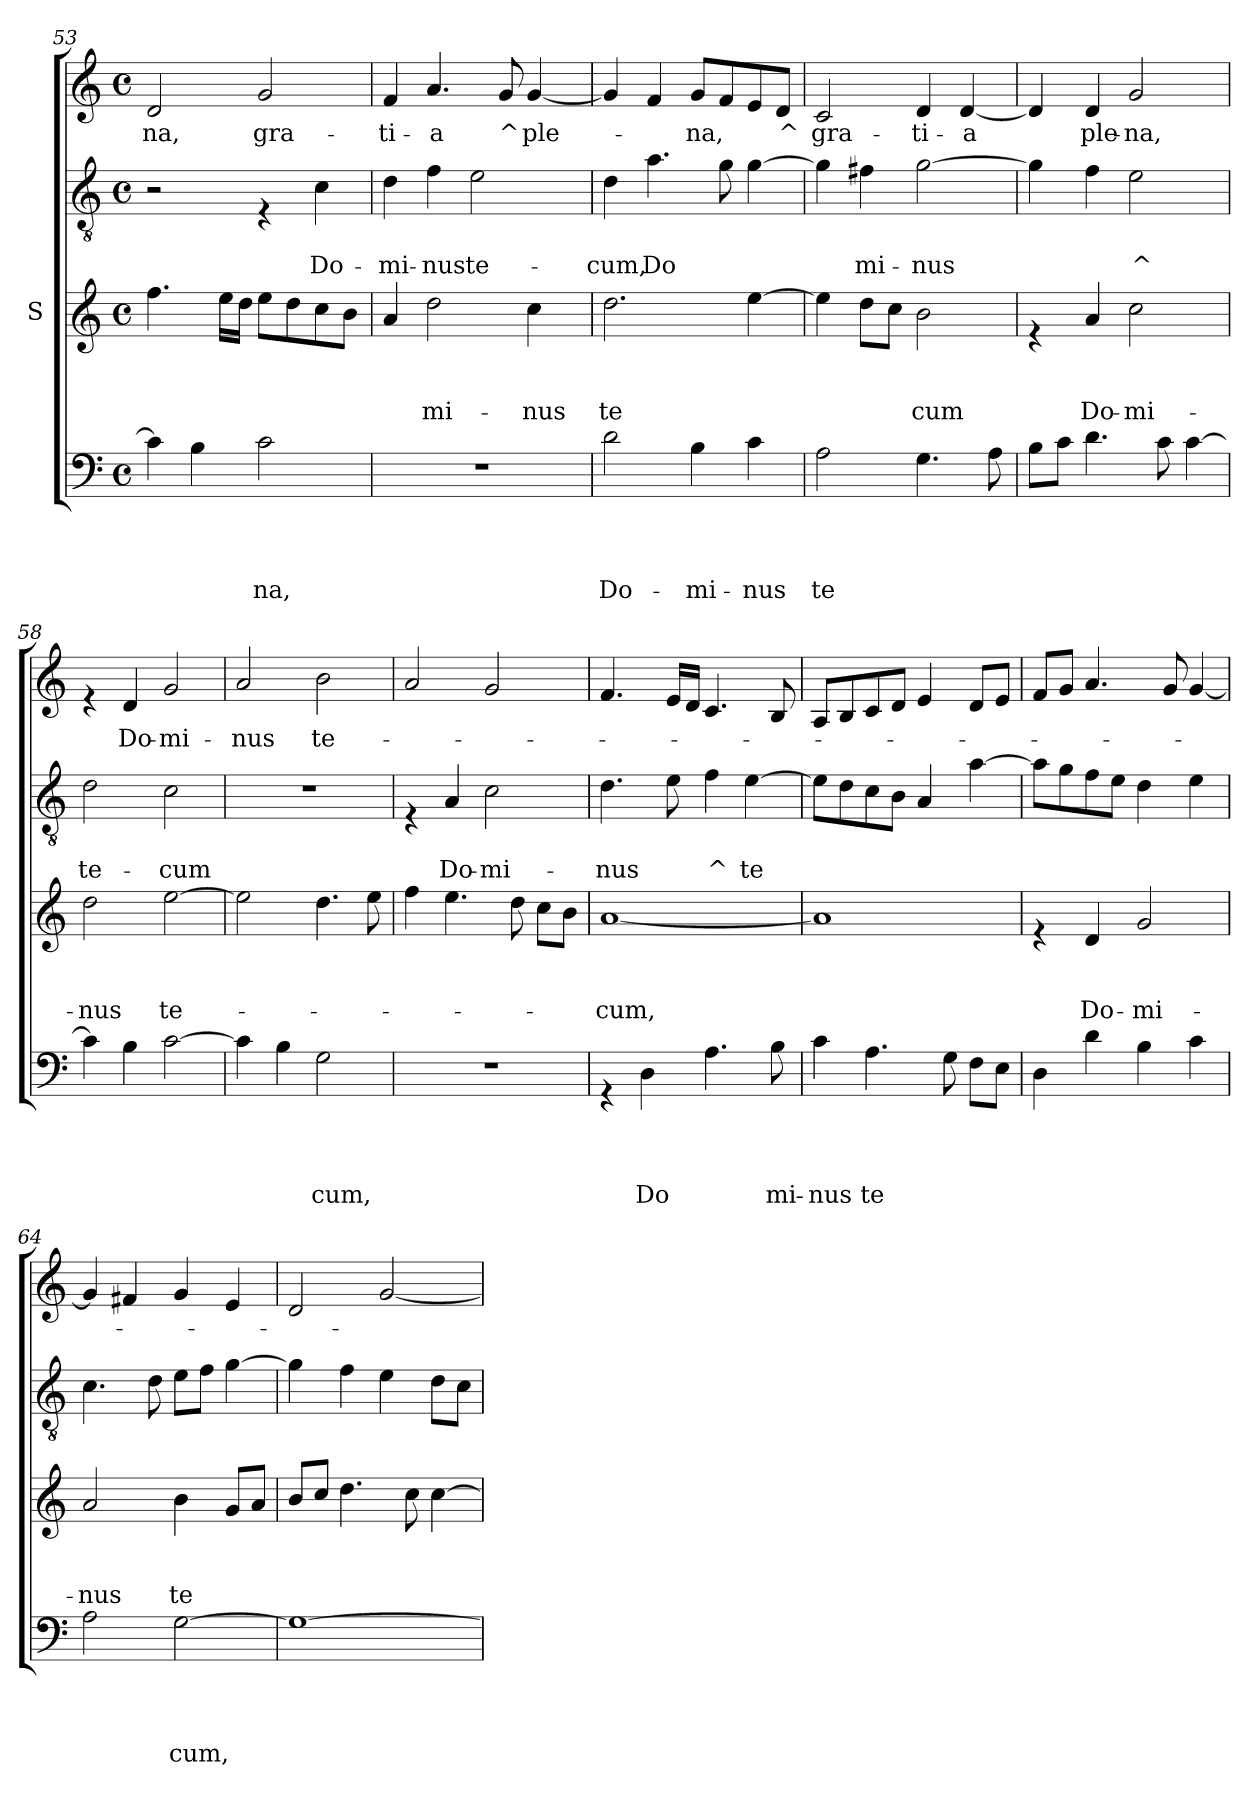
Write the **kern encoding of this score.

**kern	**text	**text	**text	**text	**kern	**text	**text	**text	**kern	**text	**text	**kern	**text
*part4	*part4	*part4	*part4	*part4	*part3	*part3	*part3	*part3	*part2	*part2	*part2	*part1	*part1
*staff4	*staff4	*staff4	*staff4	*staff4	*staff3	*staff3	*staff3	*staff3	*staff2	*staff2	*staff2	*staff1	*staff1
*	*	*	*	*	*I"S	*	*	*	*	*	*	*	*
*clefF4	*	*	*	*	*clefG2	*	*	*	*clefGv2	*	*	*clefG2	*
*k[]	*	*	*	*	*k[]	*	*	*	*k[]	*	*	*k[]	*
*C:	*	*	*	*	*C:	*	*	*	*C:	*	*	*C:	*
*M4/4	*	*	*	*	*M4/4	*	*	*	*M4/4	*	*	*M4/4	*
*met(c)	*	*	*	*	*met(c)	*	*	*	*met(c)	*	*	*met(c)	*
=53	=53	=53	=53	=53	=53	=53	=53	=53	=53	=53	=53	=53	=53
!	!	!	!	!	!	!	!	!	!	!	!	!	!LO:LY:b
4c\]	.	.	.	.	4.ff\	.	.	.	2r	.	.	2d/	-na,
4B\	.	.	.	.	.	.	.	.	.	.	.	.	.
.	.	.	.	.	16ee\LL	.	.	.	.	.	.	.	.
.	.	.	.	.	16dd\JJ	.	.	.	.	.	.	.	.
!	!	!	!	!LO:LY:b	!	!	!	!	!	!	!	!	!LO:LY:b
2c\	.	.	.	-na,	8ee\L	.	.	.	4rE	.	.	2g/	gra-
.	.	.	.	.	8dd\	.	.	.	.	.	.	.	.
!	!	!	!	!	!	!	!	!	!	!	!LO:LY:b	!	!
.	.	.	.	.	8cc\	.	.	.	4c\	.	Do-	.	.
.	.	.	.	.	8b\J	.	.	.	.	.	.	.	.
=54	=54	=54	=54	=54	=54	=54	=54	=54	=54	=54	=54	=54	=54
!	!	!	!	!	!	!	!	!	!	!	!LO:LY:b	!	!LO:LY:b
1r	.	.	.	.	4a/	.	.	.	4d\	.	-mi-	4f/	-ti-
!	!	!	!	!	!	!	!	!LO:LY:b	!	!	!LO:LY:b	!	!LO:LY:b
.	.	.	.	.	2dd\	.	.	-mi-	4f\	.	-nus	4.a/	-a
!	!	!	!	!	!	!	!	!	!	!	!LO:LY:b	!	!
.	.	.	.	.	.	.	.	.	2e\	.	te-	.	.
!	!	!	!	!	!	!	!	!	!	!	!	!	!LO:LY:b
.	.	.	.	.	.	.	.	.	.	.	.	8g/	^
!	!	!	!	!	!	!	!	!LO:LY:b	!	!	!	!	!LO:LY:b
.	.	.	.	.	4cc\	.	.	-nus	.	.	.	[<4g/	ple-
!!LO:LB:g=z
=55	=55	=55	=55	=55	=55	=55	=55	=55	=55	=55	=55	=55	=55
!	!	!	!	!LO:LY:b	!	!	!	!LO:LY:b	!	!	!LO:LY:b	!	!
2d\	.	.	.	Do-	2.dd\	.	.	te	4d\	.	-cum,	4g/]	.
!	!	!	!	!	!	!	!	!	!	!	!LO:LY:b	!	!
.	.	.	.	.	.	.	.	.	4.a\	.	Do	4f/	.
!	!	!	!	!LO:LY:b	!	!	!	!	!	!	!	!	!LO:LY:b
4B\	.	.	.	-mi-	.	.	.	.	.	.	.	8g/L	-na,
.	.	.	.	.	.	.	.	.	8g\	.	.	8f/	.
!	!	!	!	!LO:LY:b	!	!	!	!	!	!	!	!	!
4c\	.	.	.	-nus	[>4ee\	.	.	.	[>4g\	.	.	8e/	.
!	!	!	!	!	!	!	!	!	!	!	!	!	!LO:LY:b
.	.	.	.	.	.	.	.	.	.	.	.	8d/J	^
=56	=56	=56	=56	=56	=56	=56	=56	=56	=56	=56	=56	=56	=56
!	!	!	!	!LO:LY:b	!	!	!	!	!	!	!	!	!LO:LY:b
2A\	.	.	.	te	4ee\]	.	.	.	4g\]	.	.	2c/	gra-
!	!	!	!	!	!	!	!	!	!	!	!LO:LY:b	!	!
.	.	.	.	.	8dd\L	.	.	.	4f#X\	.	mi-	.	.
.	.	.	.	.	8cc\J	.	.	.	.	.	.	.	.
!	!	!	!	!	!	!	!	!LO:LY:b	!	!	!LO:LY:b	!	!LO:LY:b
4.G\	.	.	.	.	2b\	.	.	cum	[>2g\	.	-nus	4d/	-ti-
!	!	!	!	!	!	!	!	!	!	!	!	!	!LO:LY:b
.	.	.	.	.	.	.	.	.	.	.	.	[<4d/	-a
8A\	.	.	.	.	.	.	.	.	.	.	.	.	.
=57	=57	=57	=57	=57	=57	=57	=57	=57	=57	=57	=57	=57	=57
8B\L	.	.	.	.	4re	.	.	.	4g\]	.	.	4d/]	.
8c\J	.	.	.	.	.	.	.	.	.	.	.	.	.
!	!	!	!	!	!	!	!	!LO:LY:b	!	!	!	!	!LO:LY:b
4.d\	.	.	.	.	4a/	.	.	Do-	4f\	.	.	4d/	ple-
!	!	!	!	!	!	!	!	!LO:LY:b	!	!	!LO:LY:b	!	!LO:LY:b
.	.	.	.	.	2cc\	.	.	-mi-	2e\	.	^	2g/	-na,
8c\	.	.	.	.	.	.	.	.	.	.	.	.	.
[>4c\	.	.	.	.	.	.	.	.	.	.	.	.	.
=58	=58	=58	=58	=58	=58	=58	=58	=58	=58	=58	=58	=58	=58
!	!	!	!	!	!	!	!	!LO:LY:b	!	!	!LO:LY:b	!	!
4c\]	.	.	.	.	2dd\	.	.	-nus	2d\	.	te-	4re	.
!	!	!	!	!	!	!	!	!	!	!	!	!	!LO:LY:b
4B\	.	.	.	.	.	.	.	.	.	.	.	4d/	Do-
!	!	!	!	!	!	!	!	!LO:LY:b	!	!	!LO:LY:b	!	!LO:LY:b
[>2c\	.	.	.	.	[>2ee\	.	.	te-	2c\	.	-cum	2g/	-mi-
=59	=59	=59	=59	=59	=59	=59	=59	=59	=59	=59	=59	=59	=59
!	!	!	!	!	!	!	!	!	!	!	!	!	!LO:LY:b
4c\]	.	.	.	.	2ee\]	.	.	.	1r	.	.	2a/	-nus
4B\	.	.	.	.	.	.	.	.	.	.	.	.	.
!	!	!	!	!LO:LY:b	!	!	!	!	!	!	!	!	!LO:LY:b
2G\	.	.	.	cum,	4.dd\	.	.	.	.	.	.	2b\	te-
.	.	.	.	.	8ee\	.	.	.	.	.	.	.	.
!!LO:LB:g=z
=60	=60	=60	=60	=60	=60	=60	=60	=60	=60	=60	=60	=60	=60
1r	.	.	.	.	4ff\	.	.	.	4rE	.	.	2a/	.
!	!	!	!	!	!	!	!	!	!	!	!LO:LY:b	!	!
.	.	.	.	.	4.ee\	.	.	.	4A/	.	Do-	.	.
!	!	!	!	!	!	!	!	!	!	!	!LO:LY:b	!	!
.	.	.	.	.	.	.	.	.	2c\	.	-mi-	2g/	.
.	.	.	.	.	8dd\	.	.	.	.	.	.	.	.
.	.	.	.	.	8cc\L	.	.	.	.	.	.	.	.
.	.	.	.	.	8b\J	.	.	.	.	.	.	.	.
=61	=61	=61	=61	=61	=61	=61	=61	=61	=61	=61	=61	=61	=61
!	!	!	!	!	!	!	!	!LO:LY:b	!	!	!LO:LY:b	!	!
4rGG	.	.	.	.	[<1a	.	.	-cum,	4.d\	.	-nus	4.f/	.
!	!	!	!	!LO:LY:b	!	!	!	!	!	!	!	!	!
4D\	.	.	.	Do	.	.	.	.	.	.	.	.	.
.	.	.	.	.	.	.	.	.	8e\	.	.	16e/LL	.
.	.	.	.	.	.	.	.	.	.	.	.	16d/JJ	.
!	!	!	!	!	!	!	!	!	!	!	!LO:LY:b	!	!
4.A\	.	.	.	.	.	.	.	.	4f\	.	^	4.c/	.
!	!	!	!	!	!	!	!	!	!	!	!LO:LY:b	!	!
.	.	.	.	.	.	.	.	.	[>4e\	.	te	.	.
!	!	!	!	!LO:LY:b	!	!	!	!	!	!	!	!	!
8B\	.	.	.	mi-	.	.	.	.	.	.	.	8B/	.
=62	=62	=62	=62	=62	=62	=62	=62	=62	=62	=62	=62	=62	=62
!	!	!	!	!LO:LY:b	!	!	!	!	!	!	!	!	!
4c\	.	.	.	-nus	1a]	.	.	.	8e\L]	.	.	8A/L	.
.	.	.	.	.	.	.	.	.	8d\	.	.	8B/	.
!	!	!	!	!LO:LY:b	!	!	!	!	!	!	!	!	!
4.A\	.	.	.	te	.	.	.	.	8c\	.	.	8c/	.
.	.	.	.	.	.	.	.	.	8B\J	.	.	8d/J	.
.	.	.	.	.	.	.	.	.	4A/	.	.	4e/	.
8G\	.	.	.	.	.	.	.	.	.	.	.	.	.
8F\L	.	.	.	.	.	.	.	.	[>4a\	.	.	8d/L	.
8E\J	.	.	.	.	.	.	.	.	.	.	.	8e/J	.
=63	=63	=63	=63	=63	=63	=63	=63	=63	=63	=63	=63	=63	=63
4D\	.	.	.	.	4re	.	.	.	8a\L]	.	.	8f/L	.
.	.	.	.	.	.	.	.	.	8g\	.	.	8g/J	.
!	!	!	!	!	!	!	!	!LO:LY:b	!	!	!	!	!
4d\	.	.	.	.	4d/	.	.	Do-	8f\	.	.	4.a/	.
.	.	.	.	.	.	.	.	.	8e\J	.	.	.	.
!	!	!	!	!	!	!	!	!LO:LY:b	!	!	!	!	!
4B\	.	.	.	.	2g/	.	.	-mi-	4d\	.	.	.	.
.	.	.	.	.	.	.	.	.	.	.	.	8g/	.
4c\	.	.	.	.	.	.	.	.	4e\	.	.	[<4g/	.
=64	=64	=64	=64	=64	=64	=64	=64	=64	=64	=64	=64	=64	=64
!	!	!	!	!	!	!	!	!LO:LY:b	!	!	!	!	!
2A\	.	.	.	.	2a/	.	.	-nus	4.c\	.	.	4g/]	.
.	.	.	.	.	.	.	.	.	.	.	.	4f#X/	.
.	.	.	.	.	.	.	.	.	8d\	.	.	.	.
!	!	!	!	!LO:LY:b	!	!	!	!LO:LY:b	!	!	!	!	!
[>2G\	.	.	.	cum,	4b\	.	.	te	8e\L	.	.	4g/	.
.	.	.	.	.	.	.	.	.	8f\J	.	.	.	.
.	.	.	.	.	8g/L	.	.	.	[>4g\	.	.	4e/	.
.	.	.	.	.	8a/J	.	.	.	.	.	.	.	.
!!LO:PB:g=z
=65	=65	=65	=65	=65	=65	=65	=65	=65	=65	=65	=65	=65	=65
1G_	.	.	.	.	8b/L	.	.	.	4g\]	.	.	2d/	.
.	.	.	.	.	8cc/J	.	.	.	.	.	.	.	.
.	.	.	.	.	4.dd\	.	.	.	4f\	.	.	.	.
.	.	.	.	.	.	.	.	.	4e\	.	.	[<2g/	.
.	.	.	.	.	8cc\	.	.	.	.	.	.	.	.
.	.	.	.	.	[>4cc\	.	.	.	8d\L	.	.	.	.
.	.	.	.	.	.	.	.	.	8c\J	.	.	.	.
=	=	=	=	=	=	=	=	=	=	=	=	=	=
*-	*-	*-	*-	*-	*-	*-	*-	*-	*-	*-	*-	*-	*-
